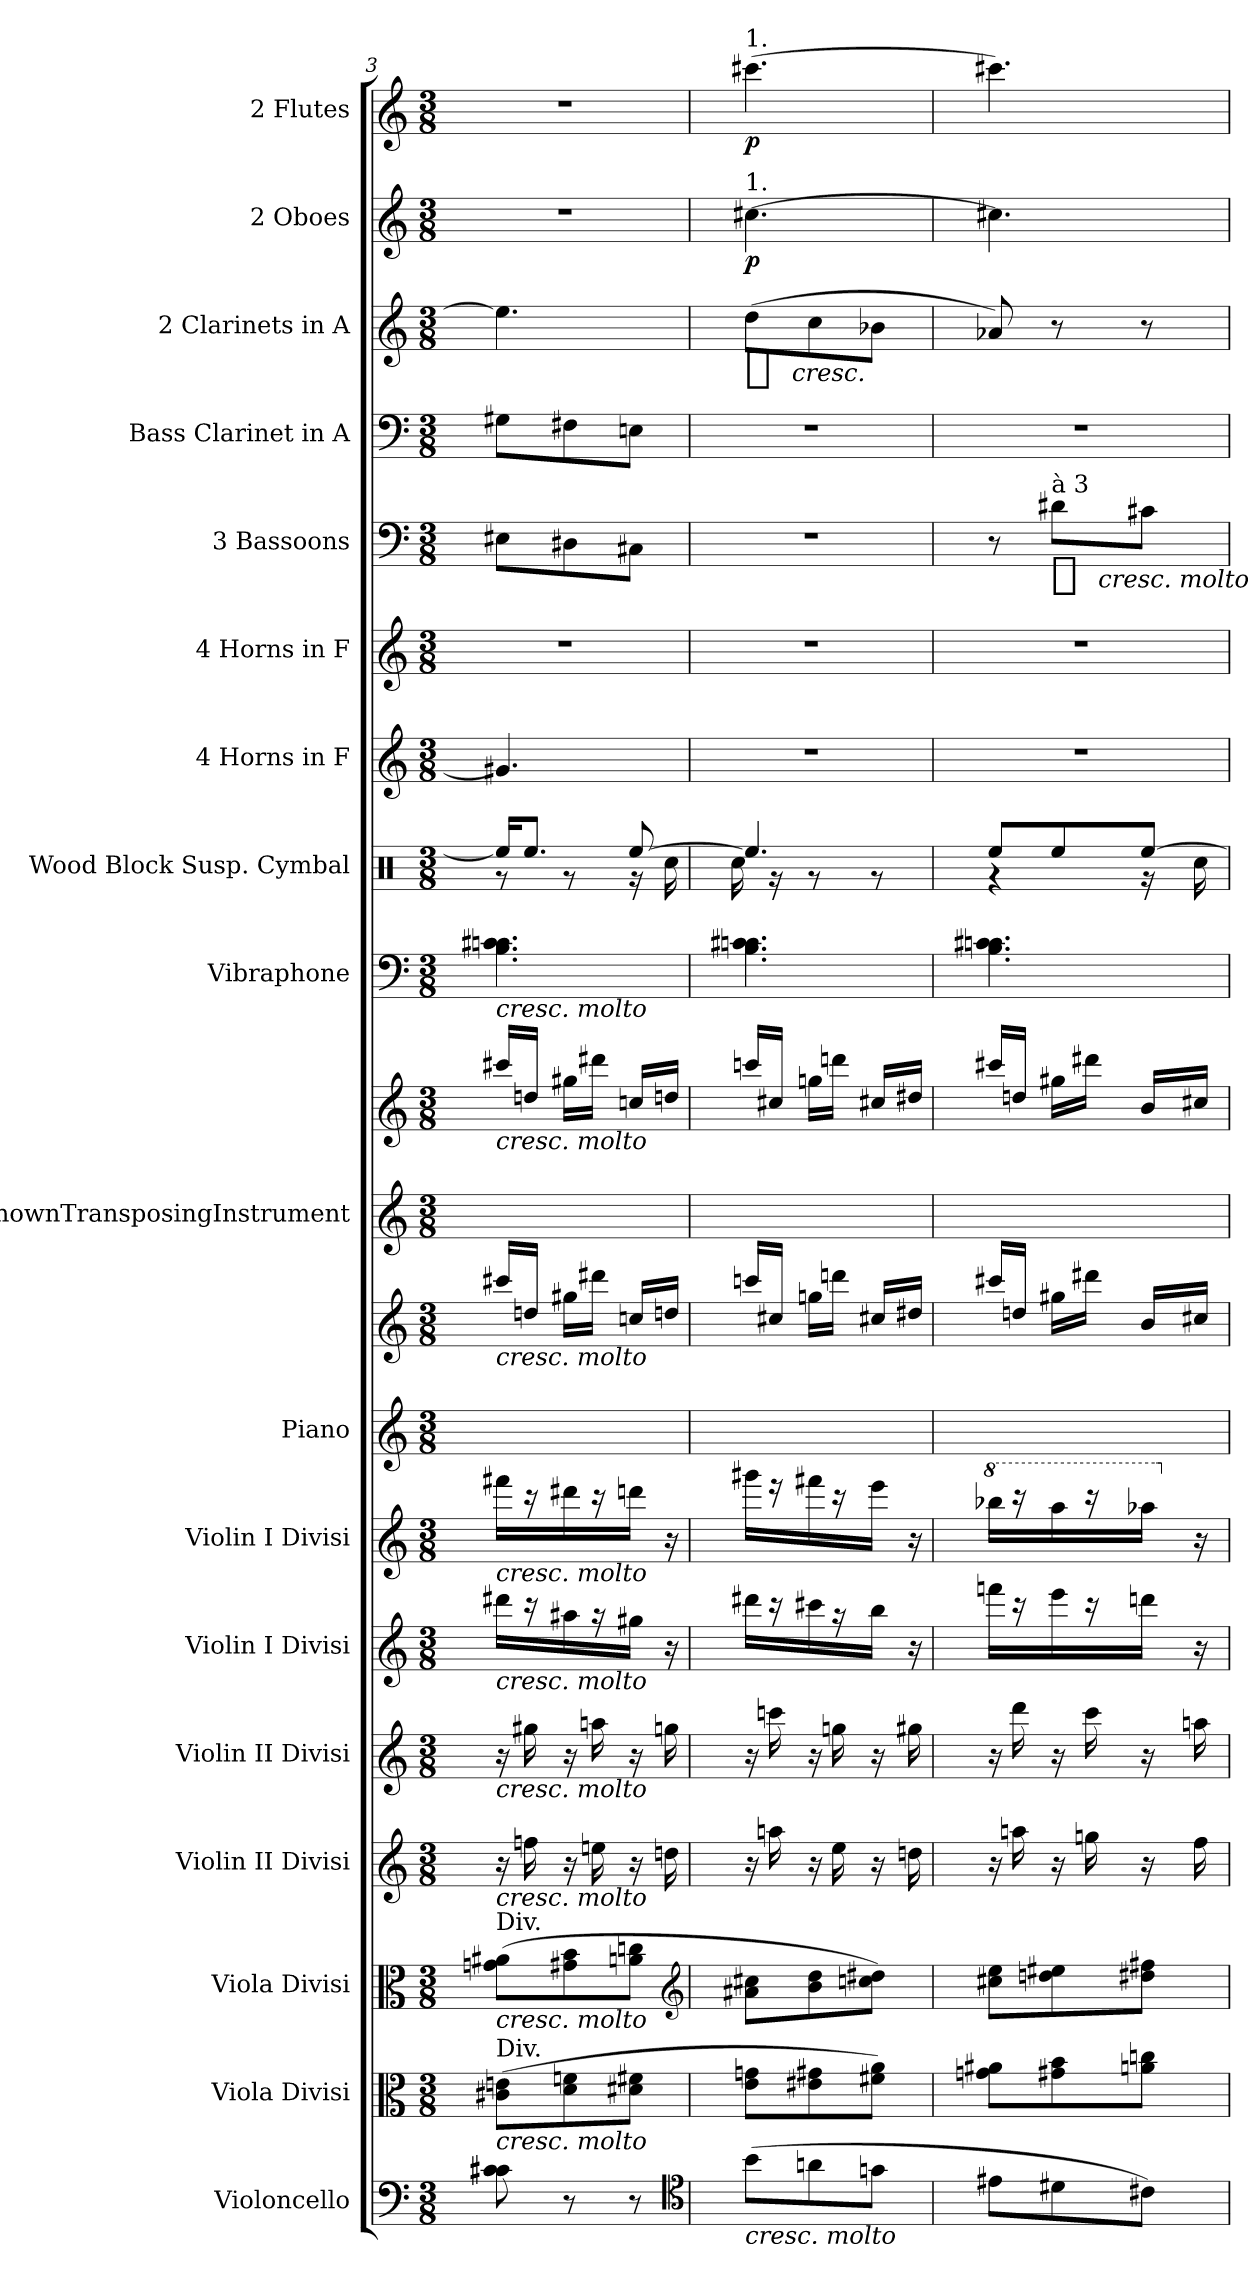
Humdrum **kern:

**kern	**kern	**kern	**kern	**kern	**kern	**kern	**kern	**kern	**kern	**kern	**kern	**kern	**kern	**kern	**kern	**dynam	**kern	**kern	**dynam	**kern	**dynam	**kern	**dynam
*part18	*part17	*part16	*part15	*part14	*part13	*part12	*part11	*part11	*part10	*part10	*part9	*part8	*part7	*part6	*part5	*part5	*part4	*part3	*part3	*part2	*part2	*part1	*part1
*staff20	*staff19	*staff18	*staff17	*staff16	*staff15	*staff14	*staff13	*staff12	*staff11	*staff10	*staff9	*staff8	*staff7	*staff6	*staff5	*staff5	*staff4	*staff3	*staff3	*staff2	*staff2	*staff1	*staff1
*I"Violoncello	*I"Viola Divisi	*I"Viola Divisi	*I"Violin II Divisi	*I"Violin II Divisi	*I"Violin I Divisi	*I"Violin I Divisi	*I"Piano	*	*I"UnknownTransposingInstrument	*	*I"Vibraphone	*I"Wood Block Susp. Cymbal	*I"4 Horns in F	*I"4 Horns in F	*I"3 Bassoons	*	*I"Bass Clarinet in A	*I"2 Clarinets in A	*	*I"2 Oboes	*	*I"2 Flutes	*
*I'Vc.	*I'Vla.	*I'Vla.	*I'Vln. II	*I'Vln. II	*I'Vln. I	*I'Vln. I	*I'Pno.	*	*I'Cel.	*	*I'Vib.	*	*I'Hn.	*I'Hn.	*I'Bsn.	*	*I'Cl.	*I'Cl.	*	*I'Ob.	*	*I'Fl.	*
*clefF4	*clefC3	*clefC3	*clefG2	*clefG2	*clefG2	*clefG2	*clefG2	*clefG2	*clefG2	*clefG2	*clefF4	*clefX	*clefG2	*clefG2	*clefF4	*	*clefF4	*clefG2	*	*clefG2	*	*clefG2	*
*	*	*	*	*	*	*	*	*	*	*ITrd-7c-12	*	*	*ITrd4c7	*ITrd4c7	*	*	*ITrd2c3	*ITrd2c3	*	*	*	*	*
*k[]	*k[]	*k[]	*k[]	*k[]	*k[]	*k[]	*k[]	*k[]	*k[]	*k[]	*k[]	*k[]	*k[b-]	*k[b-]	*k[]	*	*k[f#c#g#]	*k[f#c#g#]	*	*k[]	*	*k[]	*
*M3/8	*M3/8	*M3/8	*M3/8	*M3/8	*M3/8	*M3/8	*M3/8	*M3/8	*M3/8	*M3/8	*M3/8	*M3/8	*M3/8	*M3/8	*M3/8	*	*M3/8	*M3/8	*	*M3/8	*	*M3/8	*
*	*	*	*	*	*	*	*Xtuplet	*	*Xtuplet	*	*	*	*	*Xtuplet	*	*	*	*	*	*Xtuplet	*	*Xtuplet	*
=3	=3	=3	=3	=3	=3	=3	=3	=3	=3	=3	=3	=3	=3	=3	=3	=3	=3	=3	=3	=3	=3	=3	=3
*	*	*	*	*	*	*	*	*	*	*	*	*^	*	*	*	*	*	*	*	*	*	*	*
!	!	!	!	!	!	!	!	!	!	!	!LO:TX:b:i:t=cresc. molto	!	!	!	!	!	!	!	!	!	!	!	!	!
!	!	!	!	!	!	!	!	!	!	!LO:TX:b:i:t=cresc. molto	!	!	!	!	!	!	!	!	!	!	!	!	!	!
!	!	!	!	!	!	!	!	!LO:TX:b:i:t=cresc. molto	!	!	!	!	!	!	!	!	!	!	!	!	!	!	!	!
!	!	!	!	!	!	!LO:TX:b:i:t=cresc. molto	!	!	!	!	!	!	!	!	!	!	!	!	!	!	!	!	!	!
!	!	!	!	!	!LO:TX:b:i:t=cresc. molto	!	!	!	!	!	!	!	!	!	!	!	!	!	!	!	!	!	!	!
!	!	!	!	!LO:TX:b:i:t=cresc. molto	!	!	!	!	!	!	!	!	!	!	!	!	!	!	!	!	!	!	!	!
!	!	!	!LO:TX:b:i:t=cresc. molto	!	!	!	!	!	!	!	!	!	!	!	!	!	!	!	!	!	!	!	!	!
!	!	!LO:TX:a:t=Div.	!	!	!	!	!	!	!	!	!	!	!	!	!	!	!	!	!	!	!	!	!	!
!	!	!LO:TX:b:i:t=cresc. molto	!	!	!	!	!	!	!	!	!	!	!	!	!	!	!	!	!	!	!	!	!	!
!	!LO:TX:a:t=Div.	!	!	!	!	!	!	!	!	!	!	!	!	!	!	!	!	!	!	!	!	!	!	!
!	!LO:TX:b:i:t=cresc. molto	!	!	!	!	!	!	!	!	!	!	!	!	!	!	!	!	!	!	!	!	!	!	!
8c#X 8c#X	(8c#X 8enL	(8gn 8a#XL	16r	16r	16ddd#XLL	16fff#XLL	8%3ryy	16ccc#X\LL	8%3ryy	16cccc#X\LL	4.B 4.cn 4.c#X	16ReeKL]	8r	4.c#X]	8%3r	8E#XL	.	8E#XL	4.cc#]	.	8%3r	.	8%3r	.
.	.	.	16ffn	16gg#X	16r	16r	.	16ddn/JJ	.	16dddn/JJ	.	8.ReeJ	.	.	.	.	.	.	.	.	.	.	.	.
8r	8d 8fn	8g#X 8b	16r	16r	16aa#X	16ddd#X	.	16gg#XLL	.	16ggg#XLL	.	.	8r	.	.	8D#X	.	8D#X	.	.	.	.	.	.
.	.	.	16een	16aan	16r	16r	.	16ddd#XJJ	.	16dddd#XJJ	.	.	.	.	.	.	.	.	.	.	.	.	.	.
8r	8d#X 8f#XJ	8an 8ccnJ	16r	16r	16gg#XJJ	16dddnJJ	.	16ccn/LL	.	16cccn/LL	.	[8Ree	16r	.	.	8C#XJ	.	8C#XJ	.	.	.	.	.	.
.	.	.	16ddn	16ggn	16r	16r	.	16ddn/JJ	.	16dddn/JJ	.	.	16Rcc	.	.	.	.	.	.	.	.	.	.	.
*clefC4	*	*clefG2	*	*	*	*	*	*	*	*	*	*	*	*	*	*	*	*	*	*	*	*	*	*
=4	=4	=4	=4	=4	=4	=4	=4	=4	=4	=4	=4	=4	=4	=4	=4	=4	=4	=4	=4	=4	=4	=4	=4	=4
*	*	*	*	*	*	*	*	*	*	*	*	*	*	*Xtuplet	*	*Xtuplet	*	*Xtuplet	*	*	*	*	*	*
!	!	!	!	!	!	!	!	!	!	!	!	!	!	!	!	!	!	!	!	!	!	!	!LO:TX:a:t=1.	!
!	!	!	!	!	!	!	!	!	!	!	!	!	!	!	!	!	!	!	!	!	!LO:TX:a:t=1.	!	!	!
!LO:TX:b:i:t=cresc. molto	!	!	!	!	!	!	!	!	!	!	!	!	!	!	!	!	!	!	!	!	!	!	!	!
!	!	!	!	!	!	!	!	!	!	!	!	!	!	!	!	!	!	!	!	!LO:DY:t=%s cresc.	!	!	!	!
(8bL	8e 8gnL	8a#X 8cc#XL	16r	16r	16ddd#XLL	16ggg#XLL	8%3ryy	16cccn\LL	8%3ryy	16ccccn\LL	4.B 4.cn 4.c#X	4.Ree]	16Rcc	8%3r	8%3r	8%3r	.	8%3r	(8bL	f	[4.cc#X	p	[4.ccc#X	p
.	.	.	16aan	16cccn	16r	16r	.	16cc#X/JJ	.	16ccc#X/JJ	.	.	16r	.	.	.	.	.	.	.	.	.	.	.
8an	8e#X 8g#X	8b 8dd	16r	16r	16ccc#X	16fff#X	.	16ggnLL	.	16gggnLL	.	.	8r	.	.	.	.	.	8a	.	.	.	.	.
.	.	.	16ee	16ggn	16r	16r	.	16dddnJJ	.	16ddddnJJ	.	.	.	.	.	.	.	.	.	.	.	.	.	.
8gnJ	8f#X 8aJ)	8ccn 8dd#XJ)	16r	16r	16bbJJ	16eeeJJ	.	16cc#XLL	.	16ccc#XLL	.	.	8r	.	.	.	.	.	8gnJ	.	.	.	.	.
.	.	.	16ddn	16gg#X	16r	16r	.	16dd#X/JJ	.	16ddd#X/JJ	.	.	.	.	.	.	.	.	.	.	.	.	.	.
=5	=5	=5	=5	=5	=5	=5	=5	=5	=5	=5	=5	=5	=5	=5	=5	=5	=5	=5	=5	=5	=5	=5	=5	=5
*	*	*	*	*	*	*8va	*	*	*	*	*	*	*	*	*	*	*	*	*	*	*	*	*	*
8e#XL	8gn 8a#XiL	8cc#X 8eeiL	16r	16r	16fffnLL	16bbb-XLL	8%3ryy	16ccc#X\LL	8%3ryy	16cccc#X\LL	4.B 4.cn 4.c#X	8ReeL	4rg	8%3r	8%3r	8r	.	8%3r	8fn)	.	4.cc#X]	.	4.ccc#X]	.
.	.	.	16aan	16ddd	16r	16r	.	16ddn/JJ	.	16dddn/JJ	.	.	.	.	.	.	.	.	.	.	.	.	.	.
!	!	!	!	!	!	!	!	!	!	!	!	!	!	!	!	!LO:TX:a:t=à 3	!	!	!	!	!	!	!	!
!	!	!	!	!	!	!	!	!	!	!	!	!	!	!	!	!	!LO:DY:t=%s cresc. molto	!	!	!	!	!	!	!
8d#X	8g#X 8b	8ddn 8ee#X	16r	16r	16eee	16aaa	.	16gg#XLL	.	16ggg#XLL	.	8Ree	.	.	.	8d#XiL	f	.	8r	.	.	.	.	.
.	.	.	16ggn	16ccc	16r	16r	.	16ddd#XJJ	.	16dddd#XJJ	.	.	.	.	.	.	.	.	.	.	.	.	.	.
8c#XJ)	8an 8ccnJ	8dd#X 8ff#XJ	16r	16r	16dddnJJ	16aaa-XJJ	.	16b/LL	.	16bb/LL	.	[8ReeJ	16r	.	.	8c#XJ	.	.	8r	.	.	.	.	.
*	*	*	*	*	*	*X8va	*	*	*	*	*	*	*	*	*	*	*	*	*	*	*	*	*	*
.	.	.	16ff	16aan	16r	16r	.	16cc#X/JJ	.	16ccc#X/JJ	.	.	16Rcc	.	.	.	.	.	.	.	.	.	.	.
*	*	*	*	*	*	*	*	*	*	*	*	*v	*v	*	*	*	*	*	*	*	*	*	*	*
=	=	=	=	=	=	=	=	=	=	=	=	=	=	=	=	=	=	=	=	=	=	=	=
*-	*-	*-	*-	*-	*-	*-	*-	*-	*-	*-	*-	*-	*-	*-	*-	*-	*-	*-	*-	*-	*-	*-	*-
